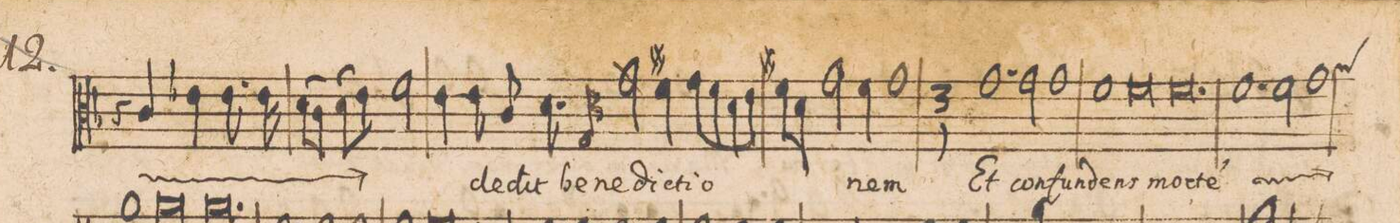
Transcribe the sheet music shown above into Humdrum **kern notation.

**kern	**text	**text
*I"CANTVS.	*	*
*clefC3	*	*
*k[b-]	*	*
*met(c|)	*	*
*M2/1	*	*
4r	.	.
*	*ij	*
4c/	de-	.
4e-X\	-dit	.
8.e-\	be-	.
16e-\	-ne-	.
(>8d\L	-dic-	.
8c\J)	.	.
(>8d\L	-ti-	.
8e-\J)	.	.
2f\	-o-	.
=53-	=53-	=53-
4eny\	-nem	.
*	*Xij	*
8e\	de-	.
8c/	-dit	.
8.d\	be-	.
16G/	-ne-	.
2g\	-dic-	.
4f#X\	-ti-	.
8g\L	-o-	.
8f#\	.	.
8d\	.	.
8e\J	.	.
=54-	=54-	=54-
8f#X\L	.	.
8d\J	.	.
2g\	.	.
4f#\	-nem	.
1g	.	.
=55-	=55-	=55-
*M3/1	*	*
1.g	Et	.
2g\	con-	.
1g	-fun-	.
=56-	=56-	=56-
1fny	-dens	.
0f	mor-	.
=57-	=57-	=57-
0.f	-te(m)	.
=58-	=58-	=58-
*	*ij	*
1.f	Et	.
2f\	con-	.
*custos:a	*	*
1g	-fun-	.
=59-	=59-	=59-
*-	*-	*-
